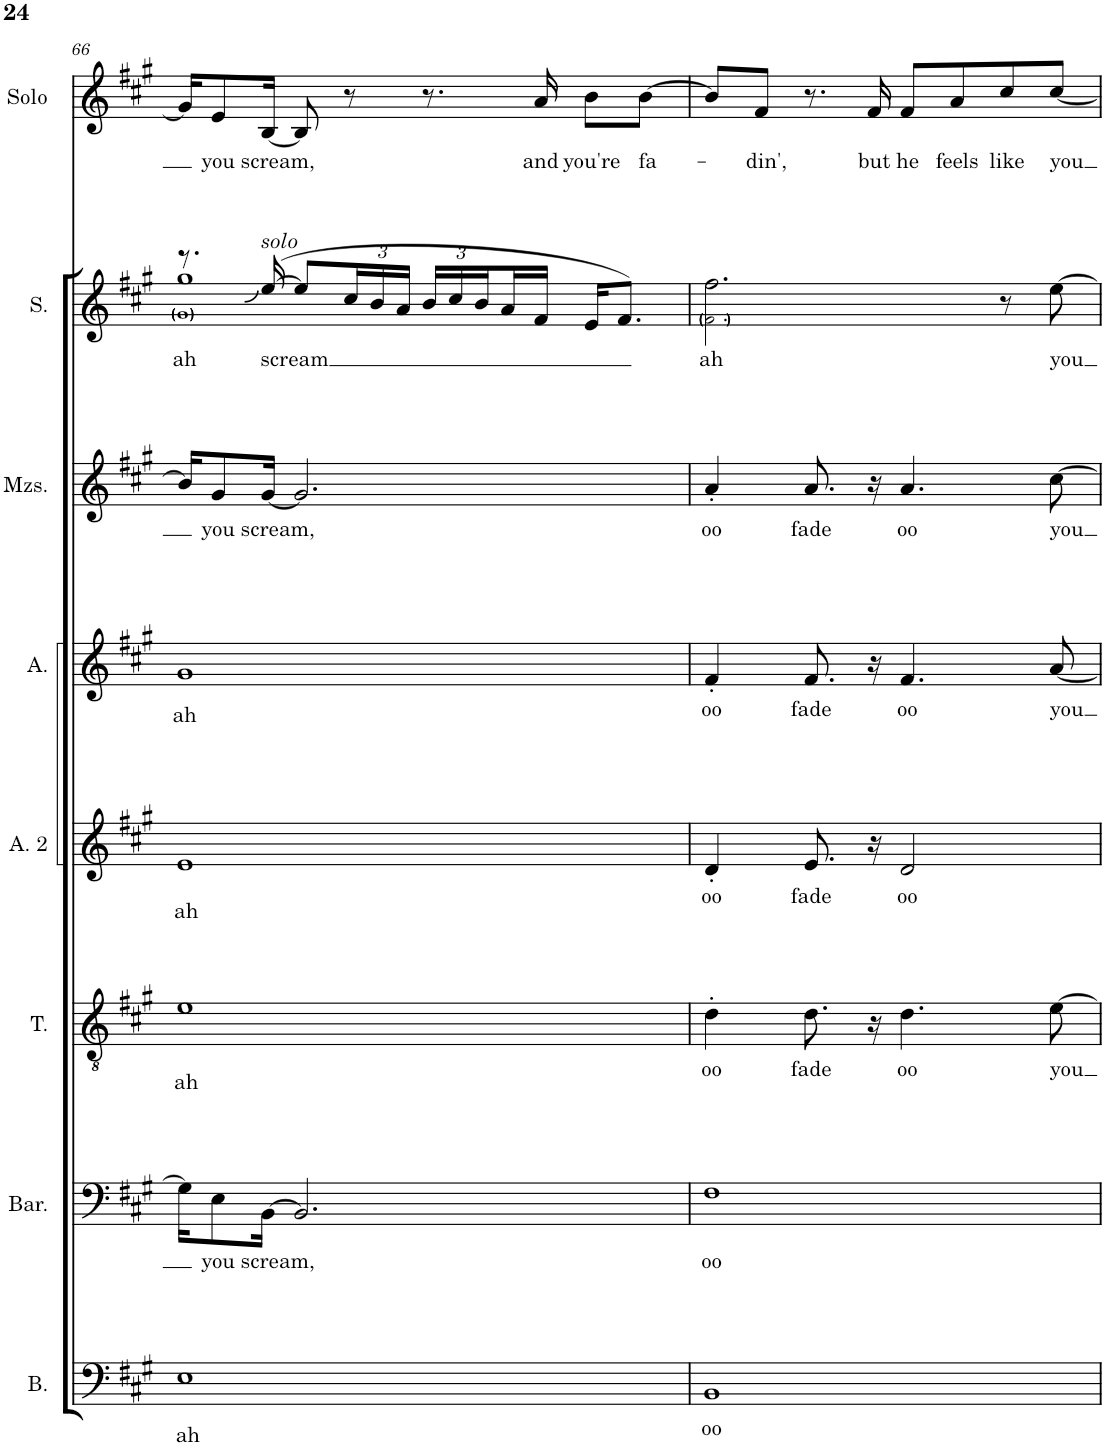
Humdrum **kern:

**kern	**text	**kern	**text	**kern	**text	**kern	**text	**kern	**text	**kern	**text	**kern	**text	**kern	**text
*part8	*part8	*part7	*part7	*part6	*part6	*part5	*part5	*part4	*part4	*part3	*part3	*part2	*part2	*part1	*part1
*staff8	*staff8	*staff7	*staff7	*staff6	*staff6	*staff5	*staff5	*staff4	*staff4	*staff3	*staff3	*staff2	*staff2	*staff1	*staff1
*I"Bass	*	*I"Baritone	*	*I"Tenor	*	*I"Alto 2	*	*I"Alto	*	*I"Mezzo-soprano	*	*I"Soprano	*	*I"Solo	*
*I'B.	*	*I'Bar.	*	*I'T.	*	*I'A. 2	*	*I'A.	*	*I'Mzs.	*	*I'S.	*	*I'Solo	*
!!LO:PB:g=z
*clefF4	*	*clefF4	*	*clefGv2	*	*clefG2	*	*clefG2	*	*clefG2	*	*clefG2	*	*clefG2	*
*k[f#c#g#]	*	*k[f#c#g#]	*	*k[f#c#g#]	*	*k[f#c#g#]	*	*k[f#c#g#]	*	*k[f#c#g#]	*	*k[f#c#g#]	*	*k[f#c#g#]	*
*M4/4	*	*M4/4	*	*M4/4	*	*M4/4	*	*M4/4	*	*M4/4	*	*M4/4	*	*M4/4	*
=66	=66	=66	=66	=66	=66	=66	=66	=66	=66	=66	=66	=66	=66	=66	=66
!	!LO:LY:b	!	!	!	!LO:LY:b	!	!LO:LY:b	!	!LO:LY:b	!	!	!	!LO:LY:b	!	!
*	*	*	*	*	*	*	*	*	*	*	*	*^	*	*	*
1E	ah	16G#\KL]	.	1e	ah	1e	ah	1g#	ah	16b/KL]	.	8.r	1g#! 1gg#	ah	16g#/KL]	.
!	!	!	!LO:LY:b	!	!	!	!	!	!	!	!LO:LY:b	!	!	!	!	!LO:LY:b
.	.	8E\	you	.	.	.	.	.	.	8g#/	you	.	.	.	8e/	you
!	!	!	!	!	!	!	!	!	!	!	!	!LO:TX:a:i:t=solo	!	!	!	!
!	!	!	!LO:LY:b	!	!	!	!	!	!	!	!LO:LY:b	!	!	!LO:LY:b	!	!LO:LY:b
.	.	[16BB\Jk	scream,	.	.	.	.	.	.	[16g#/Jk	scream,	([16ee/	.	scream	[16B/Jk	scream,
.	.	2.BB/]	.	.	.	.	.	.	.	2.g#/]	.	8ee/L]	.	.	8B/]	.
*	*	*	*	*	*	*	*	*	*	*	*	*Xbrackettup	*	*	*	*
.	.	.	.	.	.	.	.	.	.	.	.	24cc#/L	.	.	8r	.
.	.	.	.	.	.	.	.	.	.	.	.	24b/	.	.	.	.
.	.	.	.	.	.	.	.	.	.	.	.	24a/JJ	.	.	.	.
.	.	.	.	.	.	.	.	.	.	.	.	24b/LL	.	.	8.r	.
.	.	.	.	.	.	.	.	.	.	.	.	24cc#/	.	.	.	.
.	.	.	.	.	.	.	.	.	.	.	.	24b/	.	.	.	.
.	.	.	.	.	.	.	.	.	.	.	.	16a/	.	.	.	.
!	!	!	!	!	!	!	!	!	!	!	!	!	!	!	!	!LO:LY:b
.	.	.	.	.	.	.	.	.	.	.	.	16f#/JJ	.	.	16a/	and
!	!	!	!	!	!	!	!	!	!	!	!	!	!	!	!	!LO:LY:b
.	.	.	.	.	.	.	.	.	.	.	.	16e/KL	.	.	8b\L	you're
.	.	.	.	.	.	.	.	.	.	.	.	8.f#/J)	.	.	.	.
!	!	!	!	!	!	!	!	!	!	!	!	!	!	!	!	!LO:LY:b
.	.	.	.	.	.	.	.	.	.	.	.	.	.	.	[8b\J	fa-
*	*	*	*	*	*	*	*	*	*	*	*	*v	*v	*	*	*
=67	=67	=67	=67	=67	=67	=67	=67	=67	=67	=67	=67	=67	=67	=67	=67
!	!LO:LY:b	!	!LO:LY:b	!	!LO:LY:b	!	!LO:LY:b	!	!LO:LY:b	!	!LO:LY:b	!	!LO:LY:b	!	!
1BB	oo	1F#	oo	4d'\	oo	4d'/	oo	4f#'/	oo	4a'/	oo	2.f#!\ 2.ff#\	ah	8b/L]	.
!	!	!	!	!	!	!	!	!	!	!	!	!	!	!	!LO:LY:b
.	.	.	.	.	.	.	.	.	.	.	.	.	.	8f#/J	-din',
!	!	!	!	!	!LO:LY:b	!	!LO:LY:b	!	!LO:LY:b	!	!LO:LY:b	!	!	!	!
.	.	.	.	8.d\	fade	8.e/	fade	8.f#/	fade	8.a/	fade	.	.	8.r	.
!	!	!	!	!	!	!	!	!	!	!	!	!	!	!	!LO:LY:b
.	.	.	.	16r	.	16r	.	16r	.	16r	.	.	.	16f#/	but
!	!	!	!	!	!LO:LY:b	!	!LO:LY:b	!	!LO:LY:b	!	!LO:LY:b	!	!	!	!LO:LY:b
.	.	.	.	4.d\	oo	2d/	oo	4.f#/	oo	4.a/	oo	.	.	8f#/L	he
!	!	!	!	!	!	!	!	!	!	!	!	!	!	!	!LO:LY:b
.	.	.	.	.	.	.	.	.	.	.	.	.	.	8a/	feels
!	!	!	!	!	!	!	!	!	!	!	!	!	!	!	!LO:LY:b
.	.	.	.	.	.	.	.	.	.	.	.	8r	.	8cc#/	like
!	!	!	!	!	!LO:LY:b	!	!	!	!LO:LY:b	!	!LO:LY:b	!	!LO:LY:b	!	!LO:LY:b
.	.	.	.	[8e\	you	.	.	[8a/	you	[8cc#\	you	[8ee\	you	[8cc#/J	you
=	=	=	=	=	=	=	=	=	=	=	=	=	=	=	=
*-	*-	*-	*-	*-	*-	*-	*-	*-	*-	*-	*-	*-	*-	*-	*-
